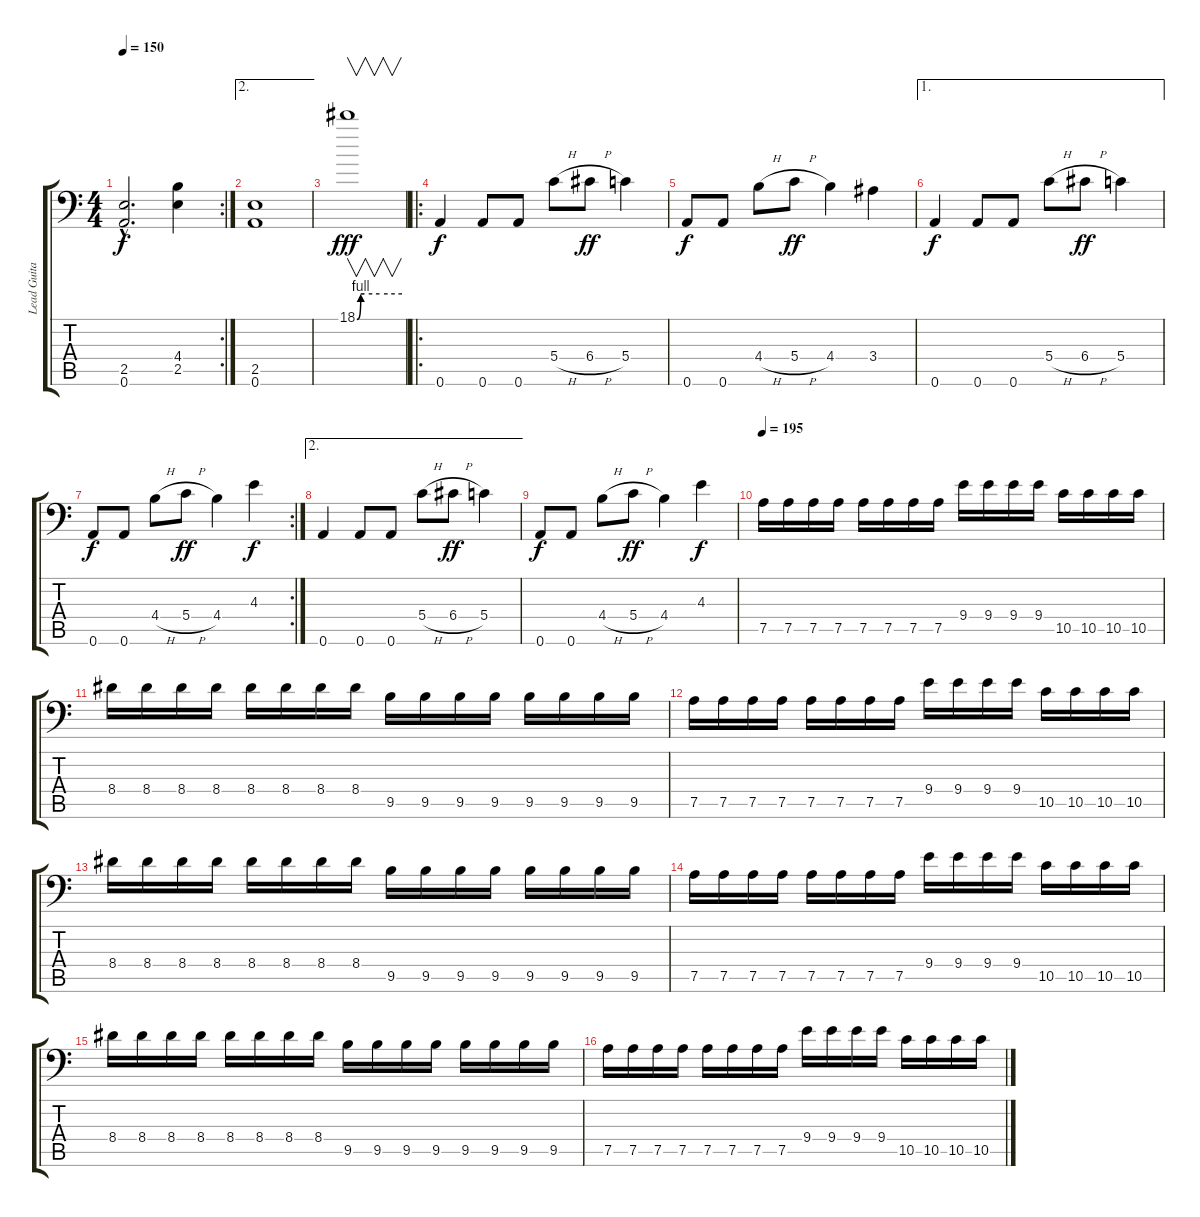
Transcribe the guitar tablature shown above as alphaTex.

\track ("Lead Guitar" "Lead Guita") {instrument distortionguitar}
\staff {score tabs}
\tuning (A3 E3 C3 G2 D2 A1) {hide}
\rc 2
\ts (4 4)
\tempo 150
\clef f4
\ks c
(2.5{hac t} 0.6{hac t}).2{d dy f} (4.4 2.5).4 |
\ae 2
(2.5 0.6).1 |
18.1{be (custom 0 0 5 4 10 4 30 4 60 4)}.1{v dy fff} |
\ro
0.6.4{dy f} 0.6.8 0.6.8 5.4{h}.8 6.4{h}.8{dy ff} 5.4.4 |
0.6.8{dy f} 0.6.8 4.4{h}.8 5.4{h}.8{dy ff} 4.4.4 3.4.4 |
\ae 1
0.6.4{dy f} 0.6.8 0.6.8 5.4{h}.8 6.4{h}.8{dy ff} 5.4.4 |
\rc 2
0.6.8{dy f} 0.6.8 4.4{h}.8 5.4{h}.8{dy ff} 4.4.4 4.3.4{dy f} |
\ae 2
0.6.4 0.6.8 0.6.8 5.4{h}.8 6.4{h}.8{dy ff} 5.4.4 |
0.6.8{dy f} 0.6.8 4.4{h}.8 5.4{h}.8{dy ff} 4.4.4 4.3.4{dy f} |
\tempo 195
7.5.16 7.5.16 7.5.16 7.5.16 7.5.16 7.5.16 7.5.16 7.5.16 9.4.16 9.4.16 9.4.16 9.4.16 10.5.16 10.5.16 10.5.16 10.5.16 |
8.4.16 8.4.16 8.4.16 8.4.16 8.4.16 8.4.16 8.4.16 8.4.16 9.5.16 9.5.16 9.5.16 9.5.16 9.5.16 9.5.16 9.5.16 9.5.16 |
7.5.16 7.5.16 7.5.16 7.5.16 7.5.16 7.5.16 7.5.16 7.5.16 9.4.16 9.4.16 9.4.16 9.4.16 10.5.16 10.5.16 10.5.16 10.5.16 |
8.4.16 8.4.16 8.4.16 8.4.16 8.4.16 8.4.16 8.4.16 8.4.16 9.5.16 9.5.16 9.5.16 9.5.16 9.5.16 9.5.16 9.5.16 9.5.16 |
7.5.16 7.5.16 7.5.16 7.5.16 7.5.16 7.5.16 7.5.16 7.5.16 9.4.16 9.4.16 9.4.16 9.4.16 10.5.16 10.5.16 10.5.16 10.5.16 |
8.4.16 8.4.16 8.4.16 8.4.16 8.4.16 8.4.16 8.4.16 8.4.16 9.5.16 9.5.16 9.5.16 9.5.16 9.5.16 9.5.16 9.5.16 9.5.16 |
7.5.16 7.5.16 7.5.16 7.5.16 7.5.16 7.5.16 7.5.16 7.5.16 9.4.16 9.4.16 9.4.16 9.4.16 10.5.16 10.5.16 10.5.16 10.5.16
